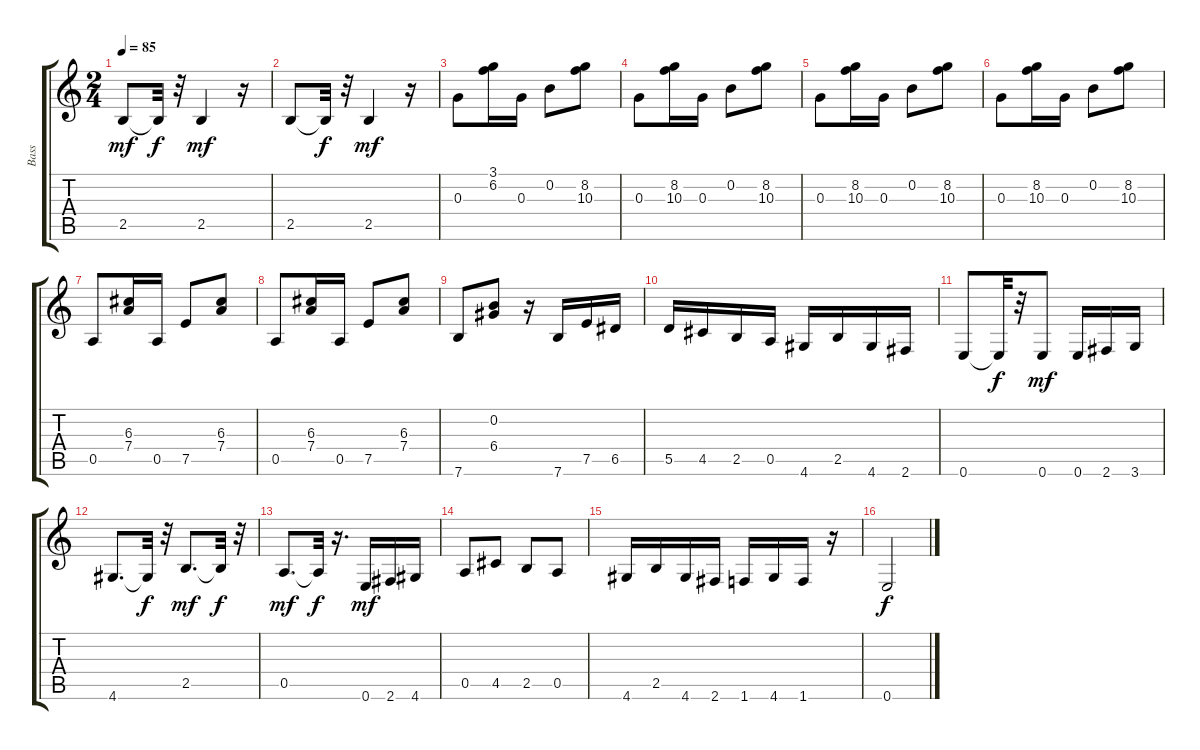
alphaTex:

\track ("Bass" "Bass") {instrument acousticbass}
\staff {score tabs}
\tuning (E4 B3 G3 D3 A2 E2) {hide}
\ts (2 4)
\tempo 85
\clef g2
\ks c
2.5.8{dy mf} 2.5{t}.32{dy f} r.32 2.5.4{dy mf} r.16 |
2.5.8 2.5{t}.32{dy f} r.32 2.5.4{dy mf} r.16 |
0.3.8 (3.1 6.2).16 0.3.16 0.2.8 (8.2 10.3).8 |
0.3.8 (8.2 10.3).16 0.3.16 0.2.8 (8.2 10.3).8 |
0.3.8 (8.2 10.3).16 0.3.16 0.2.8 (8.2 10.3).8 |
0.3.8 (8.2 10.3).16 0.3.16 0.2.8 (8.2 10.3).8 |
0.5.8 (6.3 7.4).16 0.5.16 7.5.8 (6.3 7.4).8 |
0.5.8 (6.3 7.4).16 0.5.16 7.5.8 (6.3 7.4).8 |
7.6.8 (0.2 6.4).8 r.16 7.6.16 7.5.16 6.5.16 |
5.5.16 4.5.16 2.5.16 0.5.16 4.6.16 2.5.16 4.6.16 2.6.16 |
0.6.8 0.6{t}.32{dy f} r.32 0.6.8{dy mf} 0.6.16 2.6.16 3.6.16 |
4.6.8{d} 4.6{t}.32{dy f} r.32 2.5.8{d dy mf} 2.5{t}.32{dy f} r.32 |
0.5.8{d dy mf} 0.5{t}.32{dy f} r.16{d} 0.6.16{dy mf} 2.6.16 4.6.16 |
0.5.8 4.5.8 2.5.8 0.5.8 |
4.6.16 2.5.16 4.6.16 2.6.16 1.6.16 4.6.16 1.6.16 r.16 |
0.6.2{dy f}
